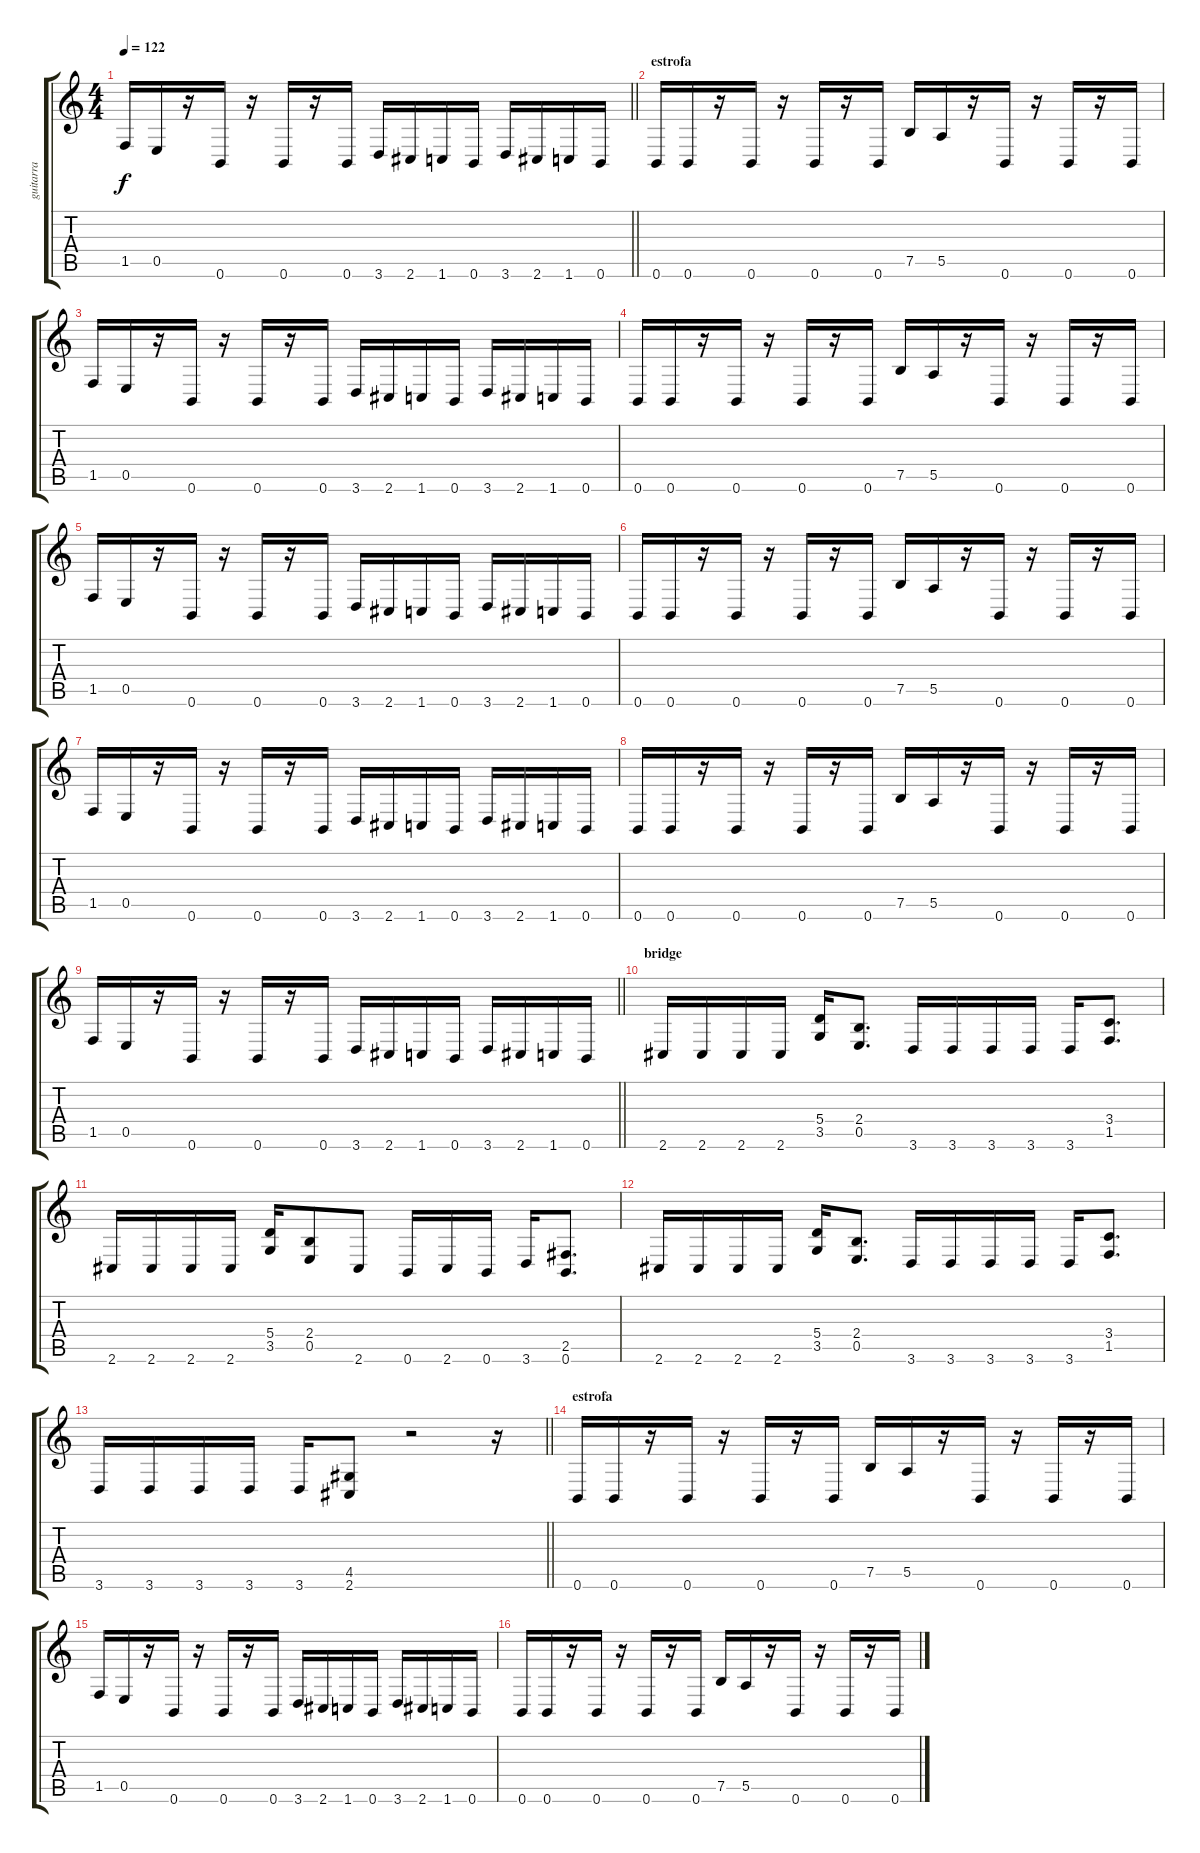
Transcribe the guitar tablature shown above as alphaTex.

\track ("guitarra" "guitarra") {instrument distortionguitar}
\staff {score tabs}
\tuning (B3 Gb3 D3 A2 E2 B1) {hide}
\ts (4 4)
\tempo 122
\clef g2
\barLineRight lightlight
\ks c
1.5.16{dy f} 0.5.16 r.16 0.6.16 r.16 0.6.16 r.16 0.6.16 3.6.16 2.6.16 1.6.16 0.6.16 3.6.16 2.6.16 1.6.16 0.6.16 |
\section ("" "estrofa")
0.6.16 0.6.16 r.16 0.6.16 r.16 0.6.16 r.16 0.6.16 7.5.16 5.5.16 r.16 0.6.16 r.16 0.6.16 r.16 0.6.16 |
1.5.16 0.5.16 r.16 0.6.16 r.16 0.6.16 r.16 0.6.16 3.6.16 2.6.16 1.6.16 0.6.16 3.6.16 2.6.16 1.6.16 0.6.16 |
0.6.16 0.6.16 r.16 0.6.16 r.16 0.6.16 r.16 0.6.16 7.5.16 5.5.16 r.16 0.6.16 r.16 0.6.16 r.16 0.6.16 |
1.5.16 0.5.16 r.16 0.6.16 r.16 0.6.16 r.16 0.6.16 3.6.16 2.6.16 1.6.16 0.6.16 3.6.16 2.6.16 1.6.16 0.6.16 |
0.6.16 0.6.16 r.16 0.6.16 r.16 0.6.16 r.16 0.6.16 7.5.16 5.5.16 r.16 0.6.16 r.16 0.6.16 r.16 0.6.16 |
1.5.16 0.5.16 r.16 0.6.16 r.16 0.6.16 r.16 0.6.16 3.6.16 2.6.16 1.6.16 0.6.16 3.6.16 2.6.16 1.6.16 0.6.16 |
0.6.16 0.6.16 r.16 0.6.16 r.16 0.6.16 r.16 0.6.16 7.5.16 5.5.16 r.16 0.6.16 r.16 0.6.16 r.16 0.6.16 |
\barLineRight lightlight
1.5.16 0.5.16 r.16 0.6.16 r.16 0.6.16 r.16 0.6.16 3.6.16 2.6.16 1.6.16 0.6.16 3.6.16 2.6.16 1.6.16 0.6.16 |
\section ("" "bridge")
2.6.16 2.6.16 2.6.16 2.6.16 (5.4 3.5).16 (2.4 0.5).8{d} 3.6.16 3.6.16 3.6.16 3.6.16 3.6.16 (3.4 1.5).8{d} |
2.6.16 2.6.16 2.6.16 2.6.16 (5.4 3.5).16 (2.4 0.5).8 2.6.8 0.6.16 2.6.16 0.6.16 3.6.16 (2.5 0.6).8{d} |
2.6.16 2.6.16 2.6.16 2.6.16 (5.4 3.5).16 (2.4 0.5).8{d} 3.6.16 3.6.16 3.6.16 3.6.16 3.6.16 (3.4 1.5).8{d} |
\barLineRight lightlight
3.6.16 3.6.16 3.6.16 3.6.16 3.6.16 (4.5 2.6).8 r.2 r.16 |
\section ("" "estrofa")
0.6.16 0.6.16 r.16 0.6.16 r.16 0.6.16 r.16 0.6.16 7.5.16 5.5.16 r.16 0.6.16 r.16 0.6.16 r.16 0.6.16 |
1.5.16 0.5.16 r.16 0.6.16 r.16 0.6.16 r.16 0.6.16 3.6.16 2.6.16 1.6.16 0.6.16 3.6.16 2.6.16 1.6.16 0.6.16 |
0.6.16 0.6.16 r.16 0.6.16 r.16 0.6.16 r.16 0.6.16 7.5.16 5.5.16 r.16 0.6.16 r.16 0.6.16 r.16 0.6.16
